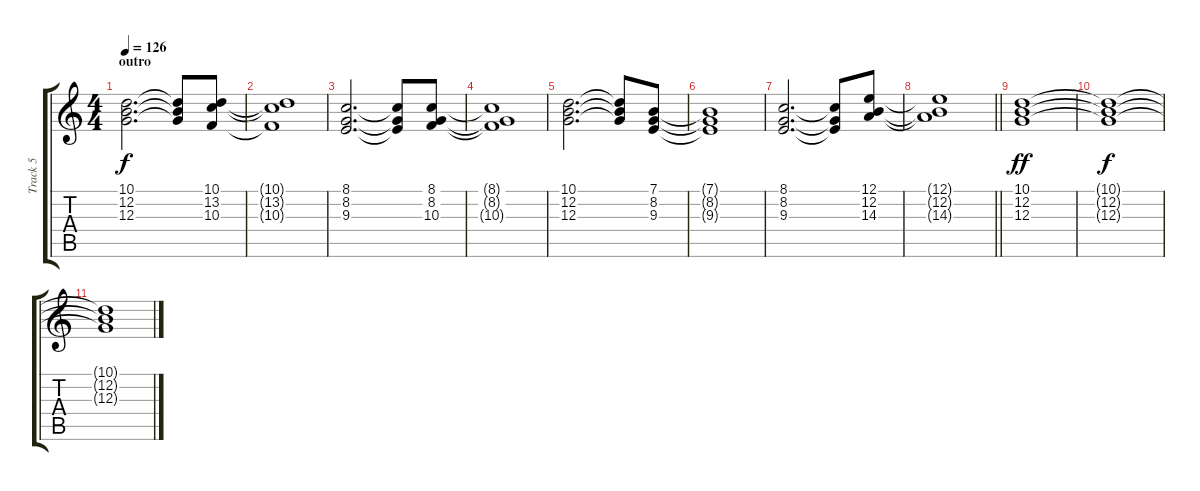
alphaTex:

\track ("Track 5" "Track 5") {instrument synthstrings1}
\staff {score tabs}
\tuning (E4 B3 G3 D3 A2 E2) {hide}
\ts (4 4)
\section ("" "outro")
\tempo 126
\clef g2
\ks c
(10.1 12.2 12.3).2{d dy f} (10.1{t} 12.2{t} 12.3{t}).8 (10.1 13.2 10.3).8 |
(10.1{t} 13.2{t} 10.3{t}).1 |
(8.1 8.2 9.3).2{d} (8.1{t} 8.2{t} 9.3{t}).8 (8.1 8.2 10.3).8 |
(8.1{t} 8.2{t} 10.3{t}).1 |
(10.1 12.2 12.3).2{d} (10.1{t} 12.2{t} 12.3{t}).8 (7.1 8.2 9.3).8 |
(7.1{t} 8.2{t} 9.3{t}).1 |
(8.1 8.2 9.3).2{d} (8.1{t} 8.2{t} 9.3{t}).8 (12.1 12.2 14.3).8 |
\barLineRight lightlight
(12.1{t} 12.2{t} 14.3{t}).1 |
(10.1 12.2 12.3).1{dy ff volume 0} |
(10.1{t} 12.2{t} 12.3{t}).1{dy f} |
(10.1{t} 12.2{t} 12.3{t}).1
